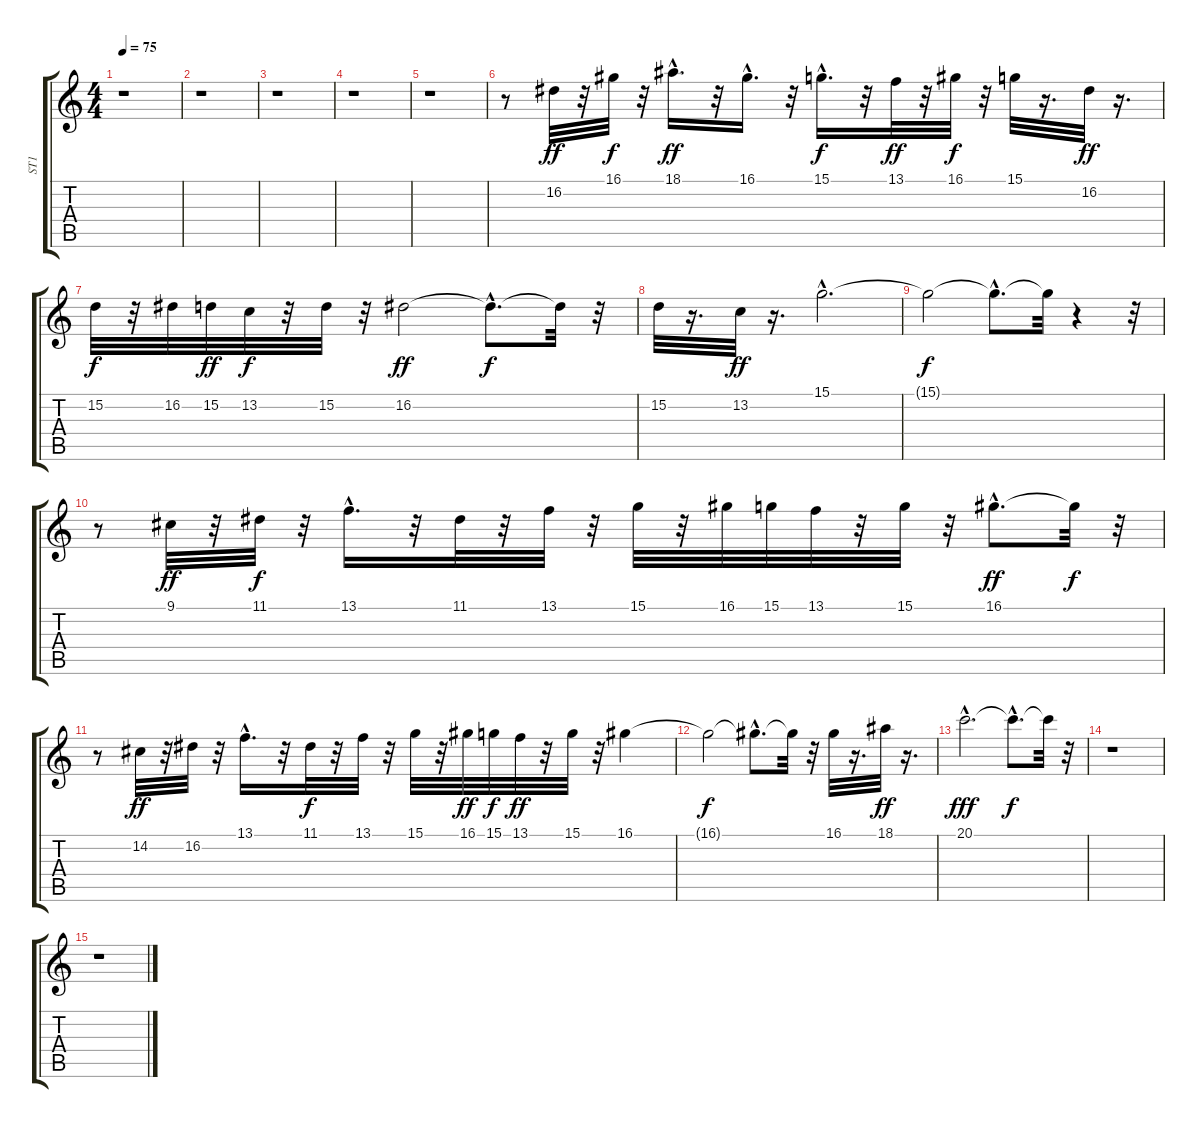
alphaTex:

\track ("ST1" "ST1") {instrument stringensemble1}
\staff {score tabs}
\tuning (E4 B3 G3 D3 A2 E2) {hide}
\ts (4 4)
\tempo 75
\clef g2
\ks c
r.1{dy ff} |
r.1 |
r.1 |
r.1 |
r.1 |
r.8 16.2.32 r.32 16.1.32{dy f} r.32 18.1{hac}.16{d dy ff} r.32 16.1{hac}.16{d} r.32 15.1{hac}.16{d dy f} r.32 13.1.32{dy ff} r.32 16.1.32{dy f} r.32 15.1.32 r.16{d} 16.2.32{dy ff} r.16{d} |
15.2.32{dy f} r.32 16.2.32 15.2.32{dy ff} 13.2.32{dy f} r.32 15.2.32 r.32 16.2.2{dy ff} 16.2{hac t}.8{d dy f} 16.2{t}.32 r.32 |
15.2.32 r.16{d} 13.2.32{dy ff} r.16{d} 15.1{hac}.2{d} |
15.1{t}.2{dy f} 15.1{hac t}.8{d} 15.1{t}.32 r.4 r.32 |
r.8 9.1.32{dy ff} r.32 11.1.32{dy f} r.32 13.1{hac}.16{d} r.32 11.1.32 r.32 13.1.32 r.32 15.1.32 r.32 16.1.32 15.1.32 13.1.32 r.32 15.1.32 r.32 16.1{hac}.8{d dy ff} 16.1{t}.32{dy f} r.32 |
r.8 14.2.32{dy ff} r.32 16.2.32 r.32 13.1{hac}.16{d} r.32 11.1.32{dy f} r.32 13.1.32 r.32 15.1.32 r.32 16.1.32{dy ff} 15.1.32{dy f} 13.1.32{dy ff} r.32 15.1.32 r.32 16.1.4 |
16.1{t}.2{dy f} 16.1{hac t}.8{d} 16.1{t}.32 r.32 16.1.32 r.16{d} 18.1.32{dy ff} r.16{d} |
20.1{hac}.2{d dy fff} 20.1{hac t}.8{d dy f} 20.1{t}.32 r.32 |
r.1 |
r.1
